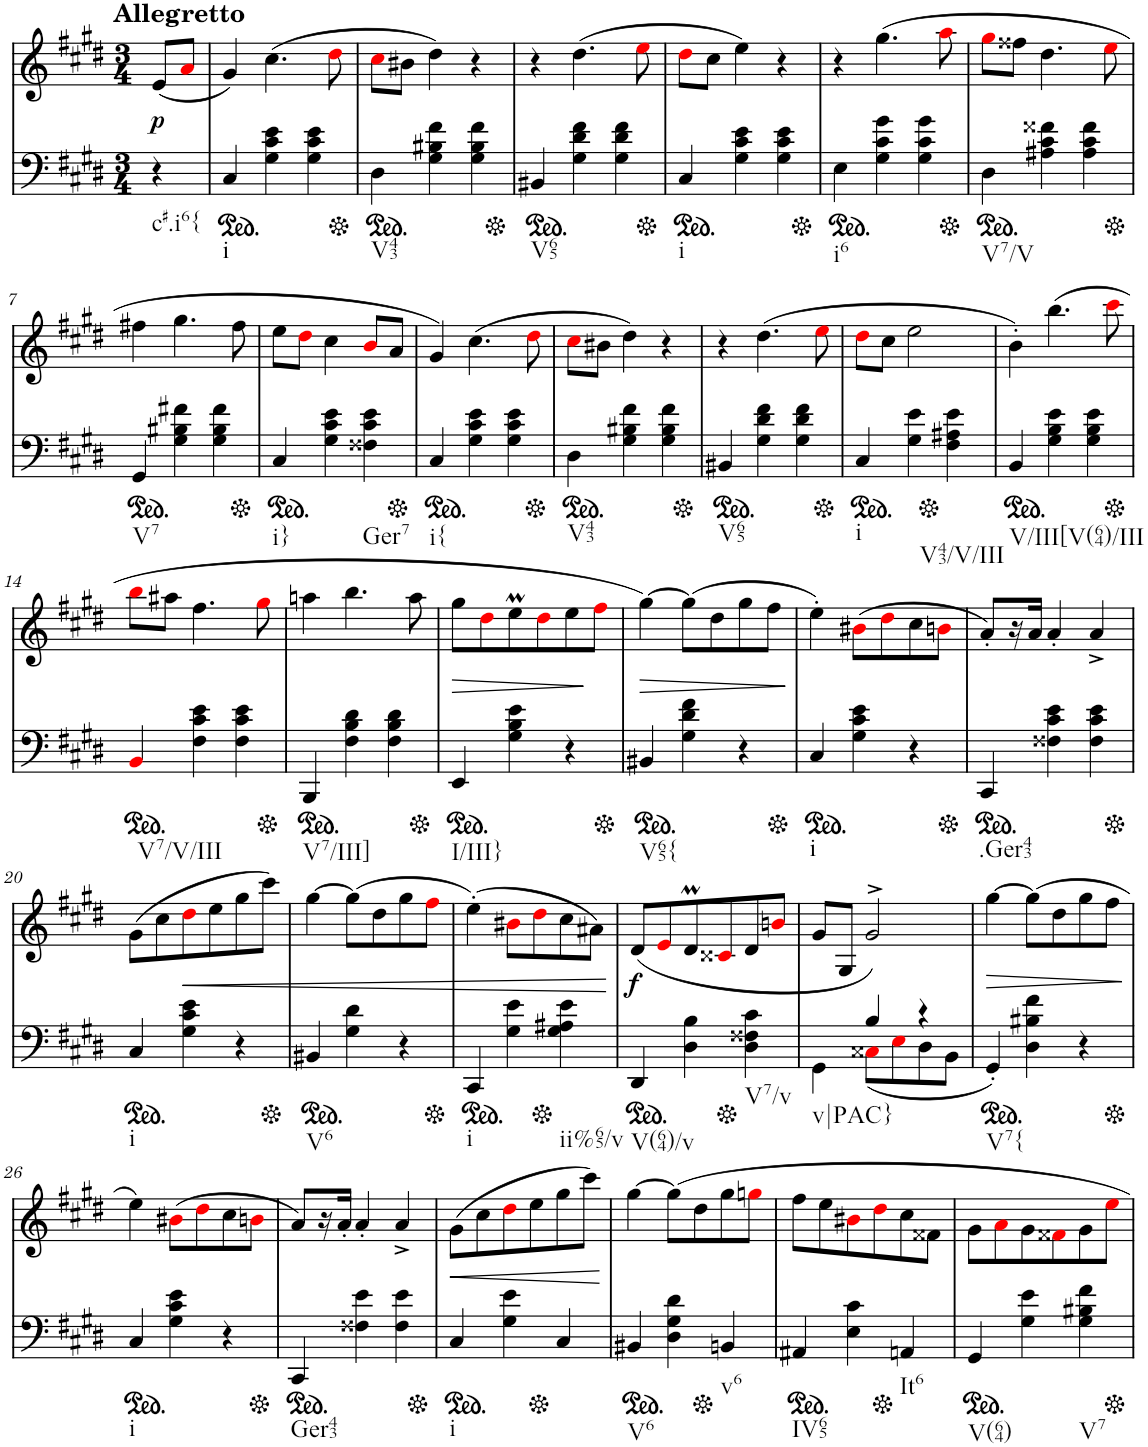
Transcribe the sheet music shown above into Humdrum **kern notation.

**kern	**kern	**dynam
*part2	*part1	*part1
*staff2	*staff1	*staff1
*I"Piano	*I"Piano	*
*I'Pno	*I'Pno	*
*clefF4	*clefG2	*
*k[f#c#g#d#]	*k[f#c#g#d#]	*
*c#:	*c#:	*
*M3/4	*M3/4	*
=	=	=
!	!LO:TX:a:B:t=Allegretto	!
!LO:TX:b:t=c#.i6{	!	!
!	!	!LO:DY:b
4r	(8e/L	p
.	8ai/J	.
=1	=1	=1
*ped	*	*
!LO:TX:b:t=i	!	!
4C#/	4g#/)	.
4G#\ 4c#\ 4e\	(4.cc#\	.
4G#\ 4c#\ 4e\	.	.
.	8dd#i\	.
=2	=2	=2
*Xped	*	*
*ped	*	*
!LO:TX:b:t=V43	!	!
4D#\	8cc#i\L	.
.	8b#X\J	.
4G#\ 4B#X\ 4f#\	4dd#\)	.
4G#\ 4B#\ 4f#\	4r	.
=3	=3	=3
*Xped	*	*
*ped	*	*
!LO:TX:b:t=V65	!	!
4BB#X/	4r	.
4G#\ 4d#\ 4f#\	(4.dd#\	.
4G#\ 4d#\ 4f#\	.	.
.	8eei\	.
=4	=4	=4
*Xped	*	*
*ped	*	*
!LO:TX:b:t=i	!	!
4C#/	8dd#i\L	.
.	8cc#\J	.
4G#\ 4c#\ 4e\	4ee\)	.
4G#\ 4c#\ 4e\	4r	.
=5	=5	=5
*Xped	*	*
*ped	*	*
!LO:TX:b:t=i6	!	!
4E\	4r	.
4G#\ 4c#\ 4g#\	(4.gg#\	.
4G#\ 4c#\ 4g#\	.	.
.	8aai\	.
=6	=6	=6
*Xped	*	*
*ped	*	*
!LO:TX:b:t=V7/V	!	!
4D#\	8gg#i\L	.
.	8ff##X\J	.
4A#X\ 4c#\ 4f##X\	4.dd#\	.
4A#\ 4c#\ 4f##\	.	.
.	8eei\	.
!!LO:LB:g=z
=7	=7	=7
*Xped	*	*
*ped	*	*
!LO:TX:b:t=V7	!	!
4GG#/	4ff#X\	.
4G#\ 4B#X\ 4f#X\	4.gg#\	.
4G#\ 4B#\ 4f#\	.	.
.	8ff#\	.
=8	=8	=8
*Xped	*	*
*ped	*	*
!LO:TX:b:t=i}	!	!
4C#/	8ee\L	.
.	8dd#i\J	.
4G#\ 4c#\ 4e\	4cc#\	.
!LO:TX:b:t=Ger7	!	!
4F##X\ 4c#\ 4e\	8bi/L	.
.	8a/J	.
=9	=9	=9
*Xped	*	*
*ped	*	*
!LO:TX:b:t=i{	!	!
4C#/	4g#/)	.
4G#\ 4c#\ 4e\	(4.cc#\	.
4G#\ 4c#\ 4e\	.	.
.	8dd#i\	.
=10	=10	=10
*Xped	*	*
*ped	*	*
!LO:TX:b:t=V43	!	!
4D#\	8cc#i\L	.
.	8b#X\J	.
4G#\ 4B#X\ 4f#\	4dd#\)	.
4G#\ 4B#\ 4f#\	4r	.
=11	=11	=11
*Xped	*	*
*ped	*	*
!LO:TX:b:t=V65	!	!
4BB#X/	4r	.
4G#\ 4d#\ 4f#\	(4.dd#\	.
4G#\ 4d#\ 4f#\	.	.
.	8eei\	.
=12	=12	=12
*Xped	*	*
*ped	*	*
!LO:TX:b:t=i	!	!
4C#/	8dd#i\L	.
.	8cc#\J	.
4G#\ 4e\	2ee\	.
*Xped	*	*
!LO:TX:b:t=V43/V/III	!	!
4F#\ 4A#X\ 4e\	.	.
=13	=13	=13
*ped	*	*
!LO:TX:b:t=V/III[V(64)/III	!	!
4BB/	4b'\)	.
4G#\ 4B\ 4e\	(4.bb\	.
4G#\ 4B\ 4e\	.	.
.	8ccc#i\	.
!!LO:LB:g=z
=14	=14	=14
*Xped	*	*
*ped	*	*
!LO:TX:b:t=V7/V/III	!	!
4BBi/	8bbi\L	.
.	8aa#X\J	.
4F#\ 4c#\ 4e\	4.ff#\	.
4F#\ 4c#\ 4e\	.	.
.	8gg#i\	.
=15	=15	=15
*Xped	*	*
*ped	*	*
!LO:TX:b:t=V7/III]	!	!
4BBB/	4aan\	.
4F#\ 4B\ 4d#\	4.bb\	.
4F#\ 4B\ 4d#\	.	.
.	8aa\	.
=16	=16	=16
*Xped	*	*
*ped	*	*
!LO:TX:b:t=I/III}	!	!
!	!	!LO:HP:b
4EE/	8gg#\L	>
.	8dd#i\	.
4G#\ 4B\ 4e\	8eeM\	.
.	8dd#i\	.
4r	8ee\	.
.	8ff#i\J	]
=17	=17	=17
*Xped	*	*
*ped	*	*
!LO:TX:b:t=V65{	!	!
!	!	!LO:HP:b
4BB#X/	[4gg#\)	>
4G#\ 4d#\ 4f#\	(8gg#\L]	.
.	8dd#\	.
4r	8gg#\	.
.	8ff#\J	.
.	.	]
=18	=18	=18
*Xped	*	*
*ped	*	*
!LO:TX:b:t=i	!	!
4C#/	4ee'\)	.
4G#\ 4c#\ 4e\	(8b#Xi\L	.
.	8dd#i\	.
4r	8cc#\	.
.	8bni\J	.
=19	=19	=19
*Xped	*	*
*ped	*	*
!LO:TX:b:t=.Ger43	!	!
4CC#/	8a'/L)	.
.	16r	.
.	16a/JJ	.
4F##X\ 4c#\ 4e\	4a'/	.
4F##\ 4c#\ 4e\	4a^/	.
!!LO:LB:g=z
=20	=20	=20
*Xped	*	*
*ped	*	*
!LO:TX:b:t=i	!	!
4C#/	(8g#\L	.
.	8cc#\	.
!	!	!LO:HP:b
4G#\ 4c#\ 4e\	8dd#i\	<
.	8ee\	.
4r	8gg#\	.
.	8ccc#\J)	.
=21	=21	=21
*Xped	*	*
*ped	*	*
!LO:TX:b:t=V6	!	!
4BB#X/	[4gg#\	.
4G#\ 4d#\	(8gg#\L]	.
.	8dd#\	.
4r	8gg#\	.
.	8ff#i\J	.
=22	=22	=22
*Xped	*	*
*ped	*	*
!LO:TX:b:t=i	!	!
4CC#/	(4ee'\)	.
4G#\ 4e\	8b#Xi\L	.
.	8dd#i\	.
*Xped	*	*
!LO:TX:b:t=ii%65/v	!	!
4G#\ 4A#X\ 4e\	8cc#\	.
.	8a#X\J)	.
.	.	[
=23	=23	=23
*ped	*	*
!LO:TX:b:t=V(64)/v	!	!
!	!	!LO:DY:b
4DD#/	(8d#/L	f
.	8ei/	.
4D#\ 4B\	8d#m/	.
.	8c##Xi/	.
*Xped	*	*
!LO:TX:b:t=V7/v	!	!
4D#\ 4F##X\ 4c#\	8d#/	.
.	8bni/J	.
=24	=24	=24
*^	*	*
!LO:TX:b:t=v|PAC}	!	!	!
4GG#\	4ryy	8g#/L	.
.	.	8G#/J	.
4B/	(8C##Xi\L	2g#^>/)	.
.	8Ei\	.	.
4r	8D#\	.	.
.	8BB\J	.	.
*v	*v	*	*
=25	=25	=25
*ped	*	*
*^	*	*
!LO:TX:b:t=V7{	!	!	!
!	!	!	!LO:HP:b
*v	*v	*	*
4GG#'/)	[4gg#\	>
4D#\ 4B#X\ 4f#\	(8gg#\L]	.
.	8dd#\	.
4r	8gg#\	.
.	8ff#\J	.
.	.	]
!!LO:LB:g=z
=26	=26	=26
*Xped	*	*
*ped	*	*
!LO:TX:b:t=i	!	!
4C#/	4ee\)	.
4G#\ 4c#\ 4e\	(8b#Xi\L	.
.	8dd#i\	.
4r	8cc#\	.
.	8bni\J	.
=27	=27	=27
*Xped	*	*
*ped	*	*
!LO:TX:b:t=Ger43	!	!
4CC#/	8a/L)	.
.	16r	.
.	16a'/JJ	.
4F##X\ 4e\	4a'/	.
4F##\ 4e\	4a^/	.
=28	=28	=28
*Xped	*	*
*ped	*	*
!LO:TX:b:t=i	!	!
!	!	!LO:HP:b
4C#/	(8g#\L	<
.	8cc#\	.
4G#\ 4e\	8dd#i\	.
.	8ee\	.
*Xped	*	*
4C#/	8gg#\	.
.	8ccc#\J)	.
.	.	[
=29	=29	=29
*ped	*	*
!LO:TX:b:t=V6	!	!
4BB#X/	[4gg#\	.
4D#\ 4G#\ 4d#\	8gg#\L]	.
.	8dd#\	.
*Xped	*	*
!LO:TX:b:t=v6	!	!
4BBn/	8gg#\	.
.	8ggni\J	.
=30	=30	=30
*ped	*	*
!LO:TX:b:t=IV65	!	!
4AA#X/	8ff#\L	.
.	8ee\	.
4E\ 4c#\	8b#Xi\	.
.	8dd#i\	.
*Xped	*	*
!LO:TX:b:t=It6	!	!
4AAn/	8cc#\	.
.	8f##X\J	.
=31	=31	=31
*ped	*	*
!LO:TX:b:t=V(64)	!	!
4GG#/	8g#\L	.
.	8ai\	.
4G#\ 4e\	8g#\	.
.	8f##Xi\	.
!LO:TX:b:t=V7	!	!
4G#\ 4B#X\ 4f#\	8g#\	.
.	8eei\J	.
*Xped	*	*
=	=	=
*-	*-	*-
